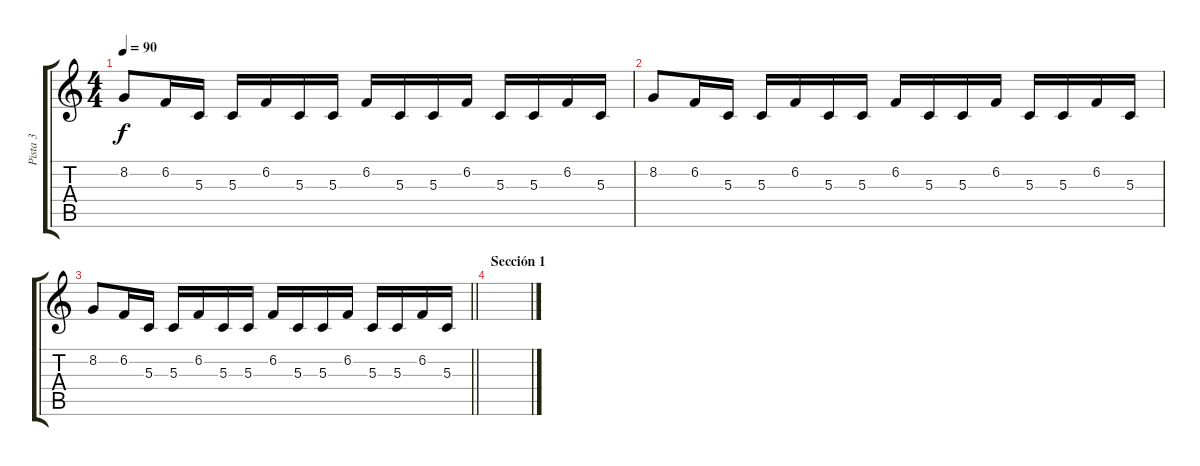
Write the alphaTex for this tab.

\track ("Pista 3" "Pista 3") {instrument electricpiano1}
\staff {score tabs}
\tuning (E4 B3 G3 D3 A2 E2) {hide}
\ts (4 4)
\tempo 90
\clef g2
\ks c
8.2.8{dy f} 6.2.16 5.3.16 5.3.16 6.2.16 5.3.16 5.3.16 6.2.16 5.3.16 5.3.16 6.2.16 5.3.16 5.3.16 6.2.16 5.3.16 |
8.2.8 6.2.16 5.3.16 5.3.16 6.2.16 5.3.16 5.3.16 6.2.16 5.3.16 5.3.16 6.2.16 5.3.16 5.3.16 6.2.16 5.3.16 |
\barLineRight lightlight
8.2.8 6.2.16 5.3.16 5.3.16 6.2.16 5.3.16 5.3.16 6.2.16 5.3.16 5.3.16 6.2.16 5.3.16 5.3.16 6.2.16 5.3.16 |
\section ("" "Sección 1")
